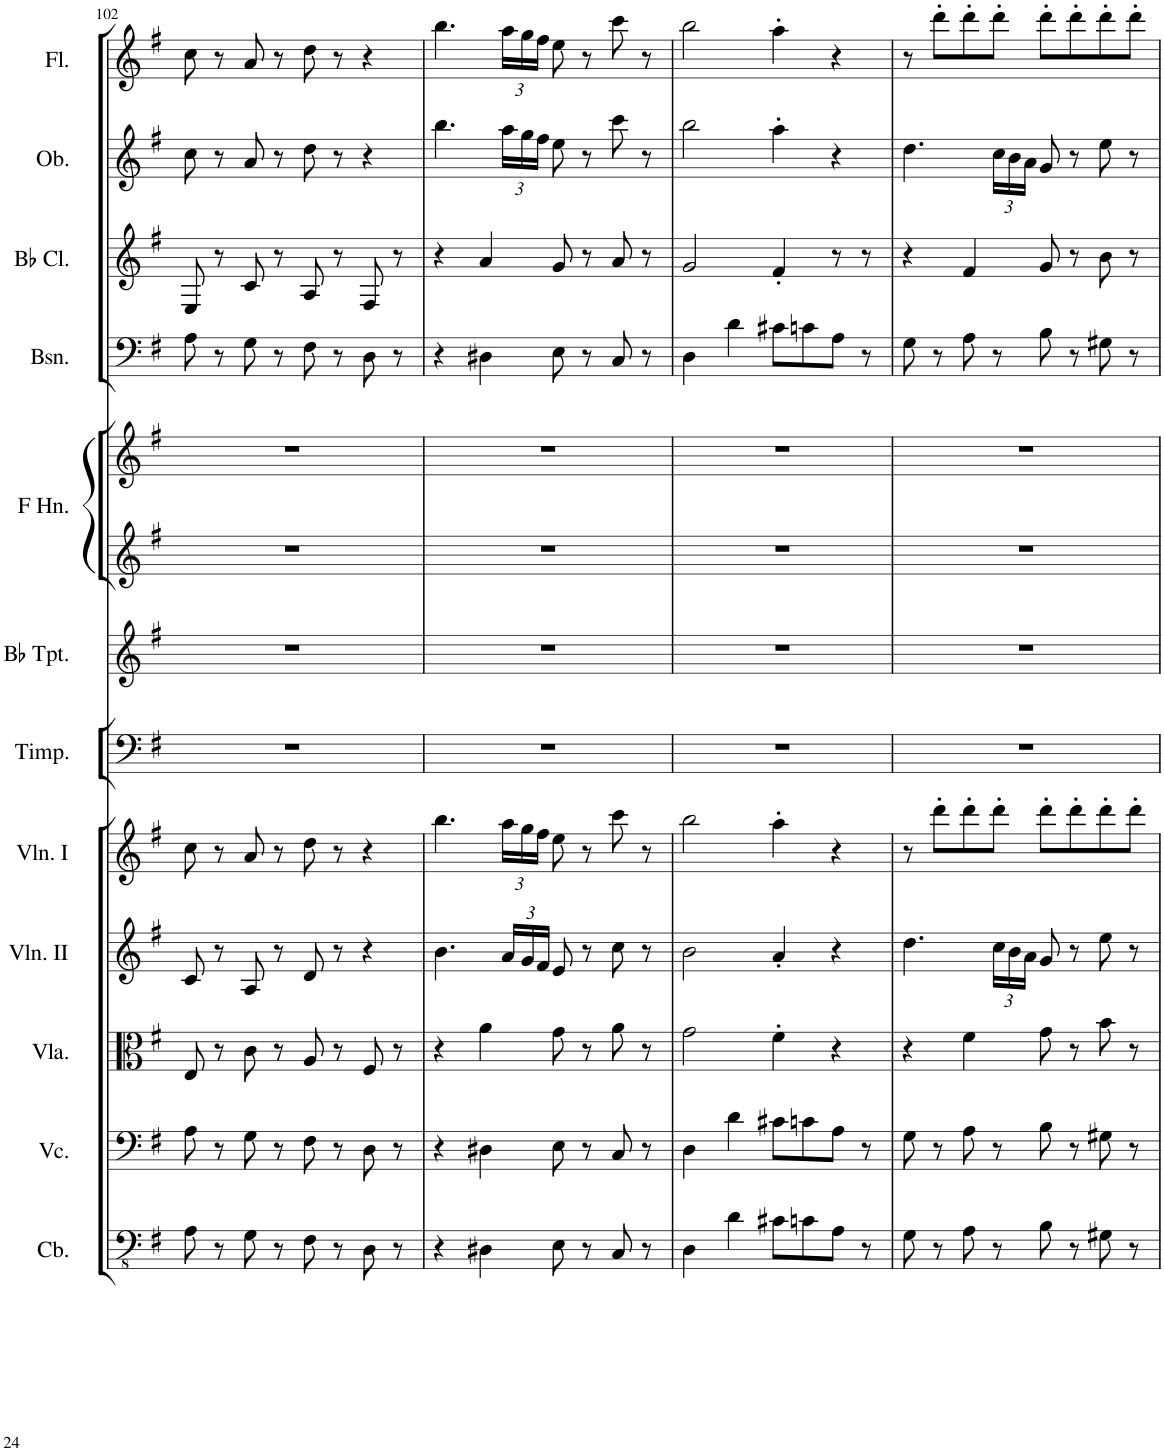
**kern	**kern	**kern	**kern	**kern	**kern	**kern	**kern	**kern	**kern	**kern	**kern	**kern
*part12	*part11	*part10	*part9	*part8	*part7	*part6	*part5	*part5	*part4	*part3	*part2	*part1
*staff13	*staff12	*staff11	*staff10	*staff9	*staff8	*staff7	*staff6	*staff5	*staff4	*staff3	*staff2	*staff1
*I"Contrabasses	*I"Violoncellos	*I"Violas	*I"Violins II	*I"Violins I	*I"Timpani	*I"Trumpets in Bb	*I"Horns in F	*	*I"Bassoons	*I"Clarinets in Bb	*I"Oboes	*I"Flutes
*I'Cb.	*I'Vc.	*I'Vla.	*I'Vln. II	*I'Vln. I	*I'Timp.	*	*	*	*I'Bsn.	*	*I'Ob.	*I'Fl.
!!LO:PB:g=z
*clefFv4	*clefF4	*clefC3	*clefG2	*clefG2	*clefF4	*clefG2	*clefG2	*clefG2	*clefF4	*clefG2	*clefG2	*clefG2
*	*	*	*	*	*	*ITrd1c2	*ITrd4c7	*ITrd4c7	*	*ITrd1c2	*	*
*k[f#]	*k[f#]	*k[f#]	*k[f#]	*k[f#]	*k[f#]	*k[f#]	*k[f#]	*k[f#]	*k[f#]	*k[f#]	*k[f#]	*k[f#]
*M4/4	*M4/4	*M4/4	*M4/4	*M4/4	*M4/4	*M4/4	*M4/4	*M4/4	*M4/4	*M4/4	*M4/4	*M4/4
=102	=102	=102	=102	=102	=102	=102	=102	=102	=102	=102	=102	=102
8AA\	8A\	8E/	8c/	8cc\	1r	1r	1r	1r	8A\	8E/	8cc\	8cc\
8r	8r	8r	8r	8r	.	.	.	.	8r	8r	8r	8r
8GG\	8G\	8c\	8A/	8a/	.	.	.	.	8G\	8c/	8a/	8a/
8r	8r	8r	8r	8r	.	.	.	.	8r	8r	8r	8r
8FF#\	8F#\	8A/	8d/	8dd\	.	.	.	.	8F#\	8A/	8dd\	8dd\
8r	8r	8r	8r	8r	.	.	.	.	8r	8r	8r	8r
8DD\	8D\	8F#/	4r	4r	.	.	.	.	8D\	8F#/	4r	4r
8r	8r	8r	.	.	.	.	.	.	8r	8r	.	.
=103	=103	=103	=103	=103	=103	=103	=103	=103	=103	=103	=103	=103
4r	4r	4r	4.b\	4.bb\	1r	1r	1r	1r	4r	4r	4.bb\	4.bb\
4DD#X\	4D#X\	4a\	.	.	.	.	.	.	4D#X\	4a/	.	.
*	*	*	*Xbrackettup	*Xbrackettup	*	*	*	*	*	*	*Xbrackettup	*Xbrackettup
.	.	.	24a/LL	24aa\LL	.	.	.	.	.	.	24aa\LL	24aa\LL
.	.	.	24g/	24gg\	.	.	.	.	.	.	24gg\	24gg\
.	.	.	24f#/JJ	24ff#\JJ	.	.	.	.	.	.	24ff#\JJ	24ff#\JJ
8EE\	8E\	8g\	8e/	8ee\	.	.	.	.	8E\	8g/	8ee\	8ee\
8r	8r	8r	8r	8r	.	.	.	.	8r	8r	8r	8r
8CC/	8C/	8a\	8cc\	8ccc\	.	.	.	.	8C/	8a/	8ccc\	8ccc\
8r	8r	8r	8r	8r	.	.	.	.	8r	8r	8r	8r
=104	=104	=104	=104	=104	=104	=104	=104	=104	=104	=104	=104	=104
4DD\	4D\	2g\	2b\	2bb\	1r	1r	1r	1r	4D\	2g/	2bb\	2bb\
4D\	4d\	.	.	.	.	.	.	.	4d\	.	.	.
8C#X\L	8c#X\L	4f#'\	4a'/	4aa'\	.	.	.	.	8c#X\L	4f#'/	4aa'\	4aa'\
8Cn\	8cn\	.	.	.	.	.	.	.	8cn\	.	.	.
8AA\J	8A\J	4r	4r	4r	.	.	.	.	8A\J	8r	4r	4r
8r	8r	.	.	.	.	.	.	.	8r	8r	.	.
=105	=105	=105	=105	=105	=105	=105	=105	=105	=105	=105	=105	=105
8GG\	8G\	4r	4.dd\	8r	1r	1r	1r	1r	8G\	4r	4.dd\	8r
8r	8r	.	.	8ddd'\L	.	.	.	.	8r	.	.	8ddd'\L
8AA\	8A\	4f#\	.	8ddd'\	.	.	.	.	8A\	4f#/	.	8ddd'\
8r	8r	.	24cc\LL	8ddd'\J	.	.	.	.	8r	.	24cc\LL	8ddd'\J
.	.	.	24b\	.	.	.	.	.	.	.	24b\	.
.	.	.	24a\JJ	.	.	.	.	.	.	.	24a\JJ	.
8BB\	8B\	8g\	8g/	8ddd'\L	.	.	.	.	8B\	8g/	8g/	8ddd'\L
8r	8r	8r	8r	8ddd'\	.	.	.	.	8r	8r	8r	8ddd'\
8GG#X\	8G#X\	8b\	8ee\	8ddd'\	.	.	.	.	8G#X\	8b\	8ee\	8ddd'\
8r	8r	8r	8r	8ddd'\J	.	.	.	.	8r	8r	8r	8ddd'\J
=	=	=	=	=	=	=	=	=	=	=	=	=
*-	*-	*-	*-	*-	*-	*-	*-	*-	*-	*-	*-	*-
